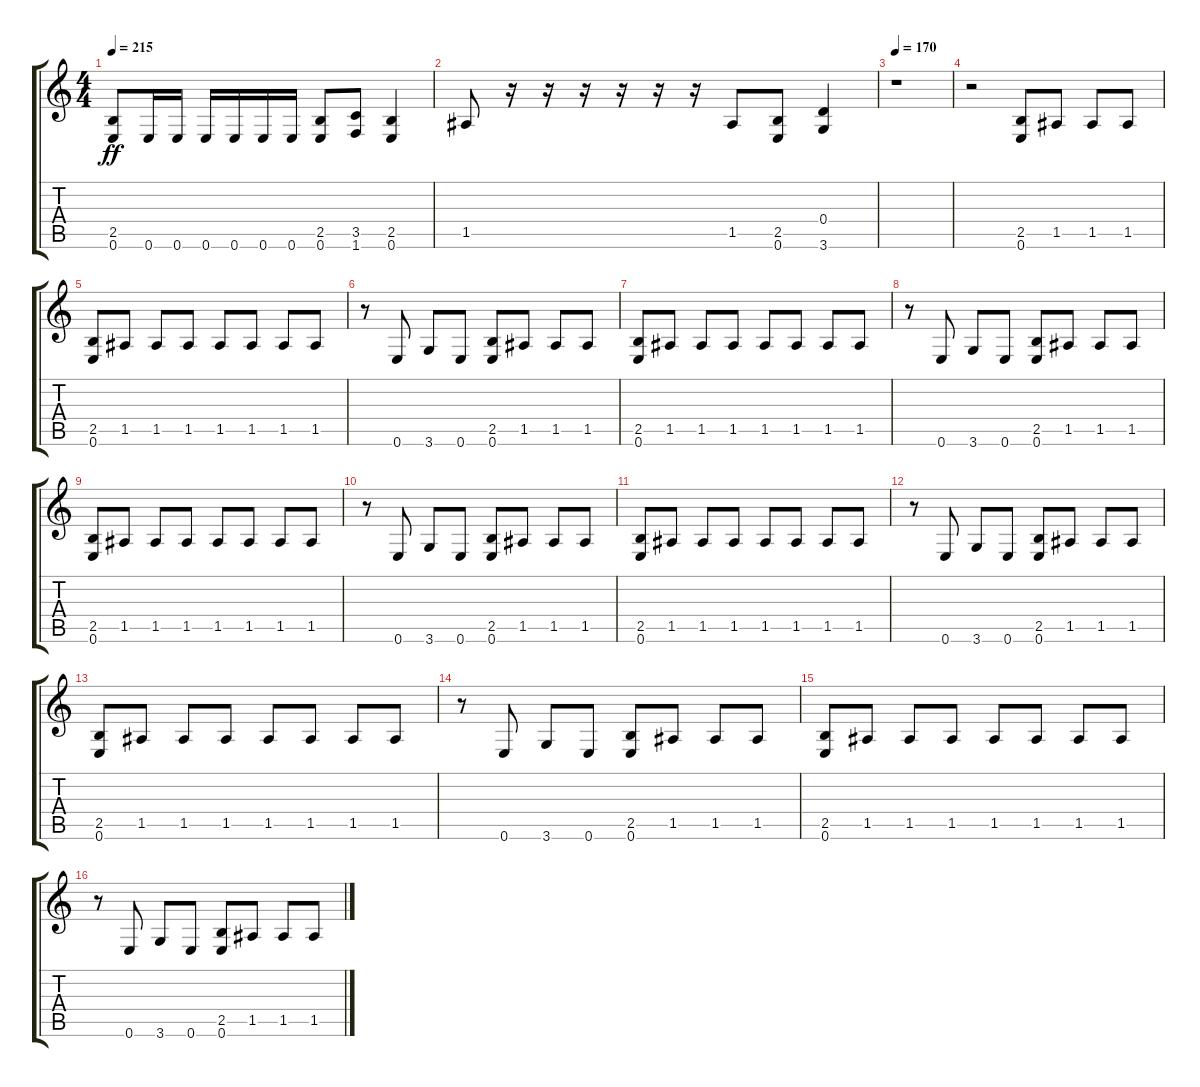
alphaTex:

\track "" {instrument distortionguitar}
\staff {score tabs}
\tuning (E4 B3 G3 D3 A2 E2) {hide}
\ts (4 4)
\tempo 215
\clef g2
\ks c
(2.5 0.6).8{dy ff} 0.6.16 0.6.16 0.6.16 0.6.16 0.6.16 0.6.16 (2.5 0.6).8 (3.5 1.6).8 (2.5 0.6).4 |
1.5.8 r.16 r.16 r.16 r.16 r.16 r.16 1.5.8 (2.5 0.6).8 (0.4 3.6).4 |
\tempo 170
r.1 |
r.2 (2.5 0.6).8 1.5.8 1.5.8 1.5.8 |
(2.5 0.6).8 1.5.8 1.5.8 1.5.8 1.5.8 1.5.8 1.5.8 1.5.8 |
r.8 0.6.8 3.6.8 0.6.8 (2.5 0.6).8 1.5.8 1.5.8 1.5.8 |
(2.5 0.6).8 1.5.8 1.5.8 1.5.8 1.5.8 1.5.8 1.5.8 1.5.8 |
r.8 0.6.8 3.6.8 0.6.8 (2.5 0.6).8 1.5.8 1.5.8 1.5.8 |
(2.5 0.6).8 1.5.8 1.5.8 1.5.8 1.5.8 1.5.8 1.5.8 1.5.8 |
r.8 0.6.8 3.6.8 0.6.8 (2.5 0.6).8 1.5.8 1.5.8 1.5.8 |
(2.5 0.6).8 1.5.8 1.5.8 1.5.8 1.5.8 1.5.8 1.5.8 1.5.8 |
r.8 0.6.8 3.6.8 0.6.8 (2.5 0.6).8 1.5.8 1.5.8 1.5.8 |
(2.5 0.6).8 1.5.8 1.5.8 1.5.8 1.5.8 1.5.8 1.5.8 1.5.8 |
r.8 0.6.8 3.6.8 0.6.8 (2.5 0.6).8 1.5.8 1.5.8 1.5.8 |
(2.5 0.6).8 1.5.8 1.5.8 1.5.8 1.5.8 1.5.8 1.5.8 1.5.8 |
r.8 0.6.8 3.6.8 0.6.8 (2.5 0.6).8 1.5.8 1.5.8 1.5.8
